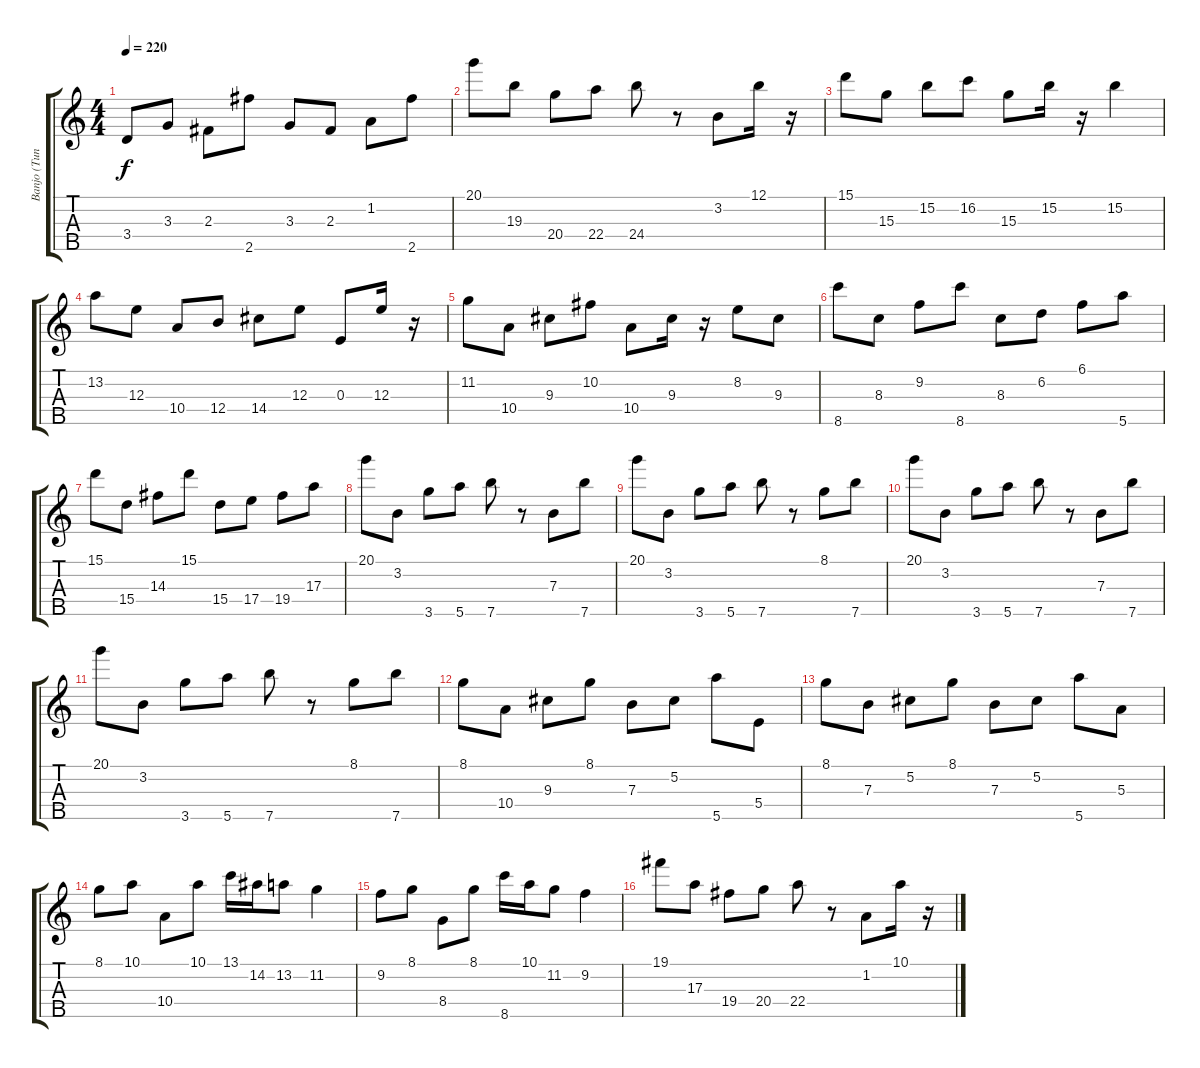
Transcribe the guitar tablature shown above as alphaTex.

\track ("Banjo (Tuning EBEAbB)" "Banjo (Tun") {instrument banjo}
\staff {score tabs}
\tuning (B3 Ab3 E3 B2 E4) {hide}
\displaytranspose 12
\ts (4 4)
\tempo 220
\clef g2
\ks c
3.4.8{dy f} 3.3.8 2.3.8 2.5.8 3.3.8 2.3.8 1.2.8 2.5.8 |
20.1.8 19.3.8 20.4.8 22.4.8 24.4.8 r.8 3.2.8 12.1.16 r.16 |
15.1.8 15.3.8 15.2.8 16.2.8 15.3.8 15.2.16 r.16 15.2.4 |
13.2.8 12.3.8 10.4.8 12.4.8 14.4.8 12.3.8 0.3.8 12.3.16 r.16 |
11.2.8 10.4.8 9.3.8 10.2.8 10.4.8 9.3.16 r.16 8.2.8 9.3.8 |
8.5.8 8.3.8 9.2.8 8.5.8 8.3.8 6.2.8 6.1.8 5.5.8 |
15.1.8 15.4.8 14.3.8 15.1.8 15.4.8 17.4.8 19.4.8 17.3.8 |
20.1.8 3.2.8 3.5.8 5.5.8 7.5.8 r.8 7.3.8 7.5.8 |
20.1.8 3.2.8 3.5.8 5.5.8 7.5.8 r.8 8.1.8 7.5.8 |
20.1.8 3.2.8 3.5.8 5.5.8 7.5.8 r.8 7.3.8 7.5.8 |
20.1.8 3.2.8 3.5.8 5.5.8 7.5.8 r.8 8.1.8 7.5.8 |
8.1.8 10.4.8 9.3.8 8.1.8 7.3.8 5.2.8 5.5.8 5.4.8 |
8.1.8 7.3.8 5.2.8 8.1.8 7.3.8 5.2.8 5.5.8 5.3.8 |
8.1.8 10.1.8 10.4.8 10.1.8 13.1.16 14.2.16 13.2.8 11.2.4 |
9.2.8 8.1.8 8.4.8 8.1.8 8.5.16 10.1.16 11.2.8 9.2.4 |
19.1.8 17.3.8 19.4.8 20.4.8 22.4.8 r.8 1.2.8 10.1.16 r.16
